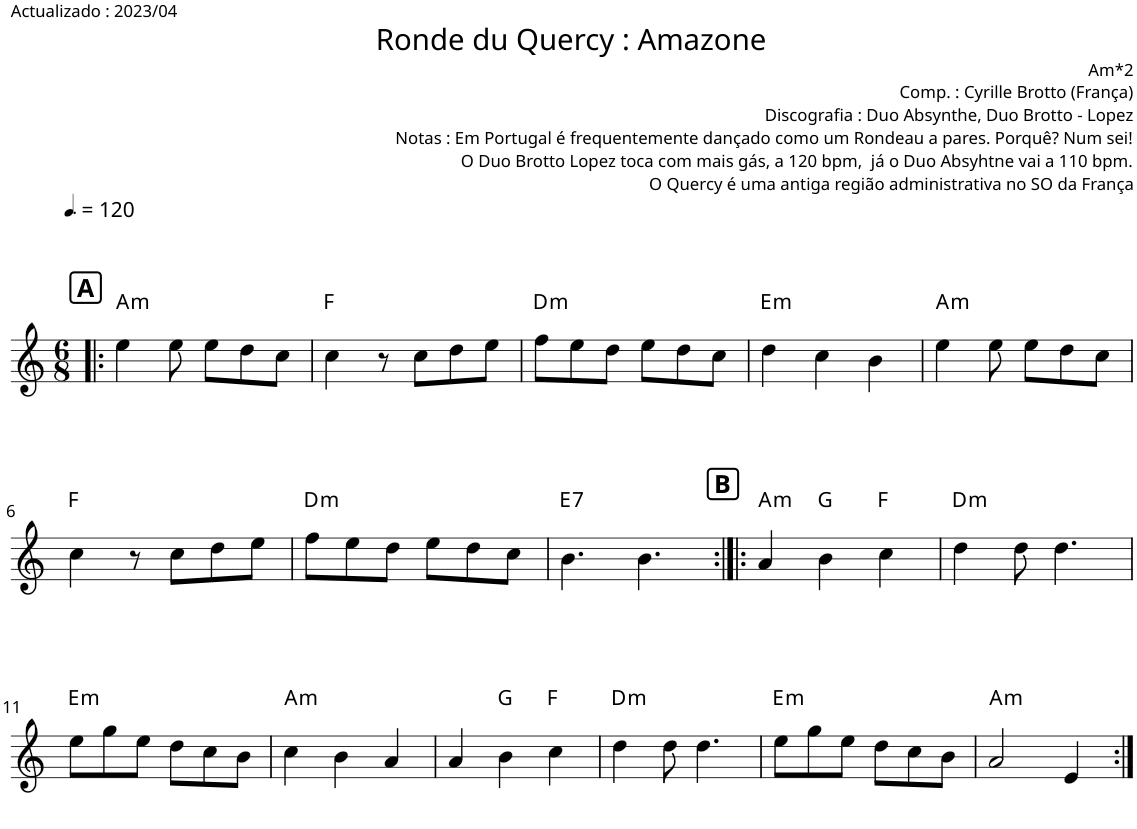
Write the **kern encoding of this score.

**kern	**harte
*part1	*part1
*staff1	*
*I"Piano	*
*I'Pno.	*
*clefG2	*
*k[]	*
*M6/8	*
*MM180	*
!!LO:REH:place=s1:a:B:cj:fs=12:t=A
=1!|:	=1!|:
!	!LO:H:kt=m
4ee\	A:min
8ee\	.
8ee\L	.
8dd\	.
8cc\J	.
=2	=2
4cc\	F:maj
8r	.
8cc\L	.
8dd\	.
8ee\J	.
=3	=3
!	!LO:H:kt=m
8ff\L	D:min
8ee\	.
8dd\J	.
8ee\L	.
8dd\	.
8cc\J	.
=4	=4
!	!LO:H:kt=m
4dd\	E:min
4cc\	.
4b\	.
=5	=5
!	!LO:H:kt=m
4ee\	A:min
8ee\	.
8ee\L	.
8dd\	.
8cc\J	.
!!LO:LB:g=z
=6	=6
4cc\	F:maj
8r	.
8cc\L	.
8dd\	.
8ee\J	.
=7	=7
!	!LO:H:kt=m
8ff\L	D:min
8ee\	.
8dd\J	.
8ee\L	.
8dd\	.
8cc\J	.
=8	=8
!	!LO:H:kt=7
4.b\	E:7
4.b\	.
!!LO:REH:place=s1:a:B:cj:fs=12:t=B
=9:|!|:	=9:|!|:
!	!LO:H:kt=m
4a/	A:min
4b\	G:maj
4cc\	F:maj
=10	=10
!	!LO:H:kt=m
4dd\	D:min
8dd\	.
4.dd\	.
!!LO:LB:g=z
=11	=11
!	!LO:H:kt=m
8ee\L	E:min
8gg\	.
8ee\J	.
8dd\L	.
8cc\	.
8b\J	.
=12	=12
!	!LO:H:kt=m
4cc\	A:min
4b\	.
4a/	.
=13	=13
4a/	.
4b\	G:maj
4cc\	F:maj
=14	=14
!	!LO:H:kt=m
4dd\	D:min
8dd\	.
4.dd\	.
=15	=15
!	!LO:H:kt=m
8ee\L	E:min
8gg\	.
8ee\J	.
8dd\L	.
8cc\	.
8b\J	.
=16	=16
!	!LO:H:kt=m
2a/	A:min
4e/	.
=:|!	=:|!
*-	*-
